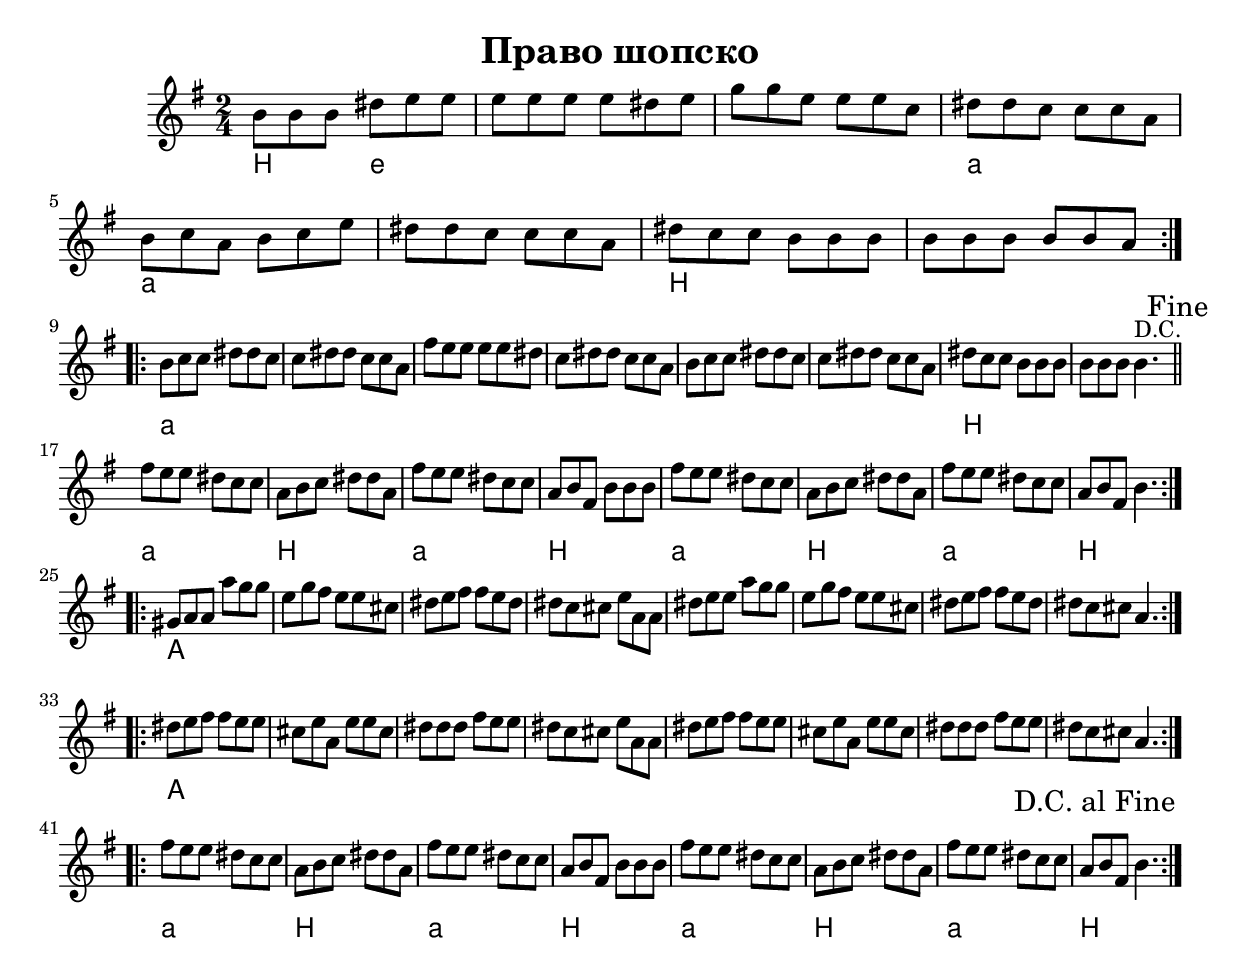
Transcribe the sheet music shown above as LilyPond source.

\version "2.16.2"
\include "deutsch.ly"

melody = \relative c'' {
  \time 2/4
  \key fis \minor
  \set tupletSpannerDuration = #(ly:make-moment 1 4)
  \override TupletNumber #'transparent = ##t

  \repeat volta 2 {
    \times 2/3 {
      cis8 cis cis eis fis fis | fis fis fis fis eis fis |
      a8 a fis fis fis d | eis8 eis d d d h |
      cis8 d h cis d fis | eis8 eis d d d h |
      eis8 d d  cis cis cis | cis cis cis cis cis h |
    }
  }
  \break

  \repeat volta 2 {
    \times 2/3 {
      cis8 d d eis eis d | d8 eis eis d d h |
      gis'8 fis fis fis fis eis | d8 eis eis d d h |
      cis d d eis eis d | d8 eis eis d d h |
      eis8 d d cis cis cis |
      cis8 cis cis cis4.^"D.C." |
      \once \override Score.RehearsalMark #'break-visibility = #begin-of-line-invisible
      \mark \markup { "Fine" }
      \bar "||"
    }
  }
  \break

  \repeat volta 2 {
    \times 2/3 {
      gis'8 fis fis eis d d | h8 cis d eis eis h |
      gis'8 fis fis eis d d | h8 cis gis cis cis cis |
      gis'8 fis fis eis d d | h8 cis d eis eis h |
      gis'8 fis fis eis d d | h8 cis gis cis4. |
    }
  }
  \break

  \repeat volta 2 {
    \times 2/3 {
      ais8 h h h' a a | fis8 a gis fis fis dis |
      eis8 fis gis gis fis eis | eis8 d dis fis h, h |
      eis8 fis fis h a a | fis8 a gis fis fis dis |
      eis8 fis gis gis fis eis | eis8 d dis h4. |
    }
  }
  \break

  \repeat volta 2 {
    \times 2/3 {
      eis8 fis gis gis fis fis | dis8 fis h, fis' fis dis |
      eis8 eis eis gis fis fis | eis8 d dis fis h, h |
      eis8 fis gis gis fis fis | dis8 fis h, fis' fis dis |
      eis8 eis eis gis fis fis | eis8 d dis h4. |
    }
  }
  \break

  \repeat volta 2 {
    \times 2/3 {
      gis'8 fis fis eis d d | h8 cis d eis eis h |
      gis'8 fis fis eis d d | h8 cis gis cis cis cis |
      gis'8 fis fis eis d d | h8 cis d eis eis h |
      gis'8 fis fis eis d d | h8 cis gis cis4. |
      \once \override Score.RehearsalMark #'break-visibility = #begin-of-line-invisible
      \once \override Score.RehearsalMark #'self-alignment-X = #right
      \mark \markup { "D.C. al Fine" }
    }
  }
}

harmonies = \chords {
  \germanChords
  \set chordNameLowercaseMinor = ##t
  \set chordChanges = ##t

  cis4 fis4:m |
  fis2:m |
  fis2:m |
  h2:m |
  h2:m |
  h2:m |
  cis2 |
  cis2 |

  h2:m
  h2:m
  h2:m
  h2:m
  h2:m
  h2:m
  cis2 |
  cis2 |

  h2:m |
  cis2 |
  h2:m |
  cis2 |
  h2:m |
  cis2 |
  h2:m |
  cis2 |

  h2 |
  h2 |
  h2 |
  h2 |
  h2 |
  h2 |
  h2 |
  h2 |

  h2 |
  h2 |
  h2 |
  h2 |
  h2 |
  h2 |
  h2 |
  h2 |

  h2:m |
  cis2 |
  h2:m |
  cis2 |
  h2:m |
  cis2 |
  h2:m |
  cis2 |
}

\header { title = "Право шопско" }
\score {
  <<
    \new Staff \transpose fis e \melody
    \new ChordNames \transpose fis e \harmonies
  >>
}
